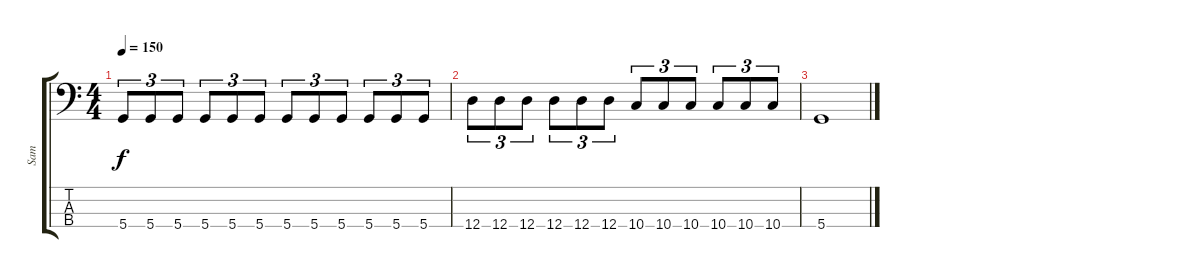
\track ("Sam" "Sam") {instrument slapbass1}
\staff {score tabs}
\tuning (G2 D2 A1 D1) {hide}
\ts (4 4)
\tempo 150
\clef f4
\ks c
5.4.8{tu (3 2) dy f} 5.4.8{tu (3 2)} 5.4.8{tu (3 2)} 5.4.8{tu (3 2)} 5.4.8{tu (3 2)} 5.4.8{tu (3 2)} 5.4.8{tu (3 2)} 5.4.8{tu (3 2)} 5.4.8{tu (3 2)} 5.4.8{tu (3 2)} 5.4.8{tu (3 2)} 5.4.8{tu (3 2)} |
12.4.8{tu (3 2)} 12.4.8{tu (3 2)} 12.4.8{tu (3 2)} 12.4.8{tu (3 2)} 12.4.8{tu (3 2)} 12.4.8{tu (3 2)} 10.4.8{tu (3 2)} 10.4.8{tu (3 2)} 10.4.8{tu (3 2)} 10.4.8{tu (3 2)} 10.4.8{tu (3 2)} 10.4.8{tu (3 2)} |
5.4.1
